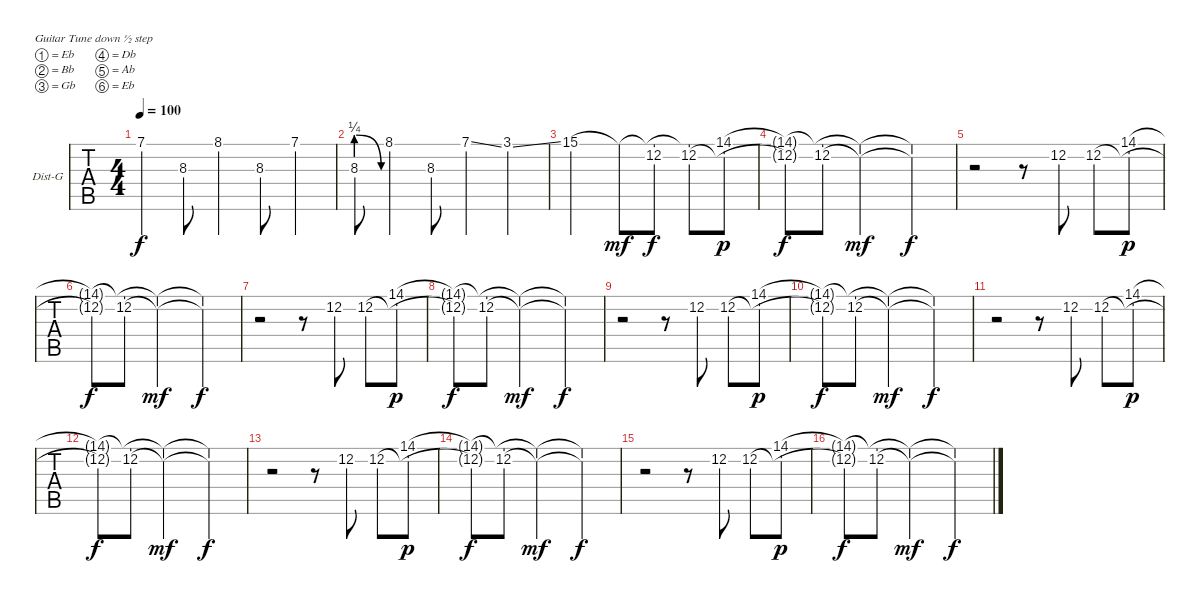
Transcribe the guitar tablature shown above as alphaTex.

\bracketExtendMode groupsimilarinstruments
\firstSystemTrackNameOrientation horizontal
\otherSystemsTrackNameOrientation horizontal
\track ("Distortion Guitar" "Dist-G") {instrument overdrivenguitar}
\staff {tabs}
\tuning (Eb4 Bb3 Gb3 Db3 Ab2 Eb2)
\ts (4 4)
\tempo 100
\clef g2
\ks c
7.1.4{dy f} 8.3.8 8.1.4 8.3.8 7.1.4 |
8.3{be (prebendrelease 0 1 60 0)}.8 8.1.4 8.3.8 7.1{ss}.4 3.1{ss}.4 |
15.1.2 15.1{t}.8{dy mf} (12.2 15.1{t}).8{dy f} (15.1{t} 12.2).8 (14.1 12.2{t}).8{dy p} |
(12.2{t} 14.1{t}).8{dy f} (14.1{t} 12.2).8 (14.1{t} 12.2{t}).2{dy mf} (14.1{t} 12.2{t}).4{dy f} |
r.2 r.8 12.2.8 12.2.8 (14.1 12.2{t}).8{dy p} |
(12.2{t} 14.1{t}).8{dy f} (14.1{t} 12.2).8 (14.1{t} 12.2{t}).2{dy mf} (14.1{t} 12.2{t}).4{dy f} |
r.2 r.8 12.2.8 12.2.8 (14.1 12.2{t}).8{dy p} |
(12.2{t} 14.1{t}).8{dy f} (14.1{t} 12.2).8 (14.1{t} 12.2{t}).2{dy mf} (14.1{t} 12.2{t}).4{dy f} |
r.2 r.8 12.2.8 12.2.8 (14.1 12.2{t}).8{dy p} |
(12.2{t} 14.1{t}).8{dy f} (14.1{t} 12.2).8 (14.1{t} 12.2{t}).2{dy mf} (14.1{t} 12.2{t}).4{dy f} |
r.2 r.8 12.2.8 12.2.8 (14.1 12.2{t}).8{dy p} |
(12.2{t} 14.1{t}).8{dy f} (14.1{t} 12.2).8 (14.1{t} 12.2{t}).2{dy mf} (14.1{t} 12.2{t}).4{dy f} |
r.2 r.8 12.2.8 12.2.8 (14.1 12.2{t}).8{dy p} |
(12.2{t} 14.1{t}).8{dy f} (14.1{t} 12.2).8 (14.1{t} 12.2{t}).2{dy mf} (14.1{t} 12.2{t}).4{dy f} |
r.2 r.8 12.2.8 12.2.8 (14.1 12.2{t}).8{dy p} |
(12.2{t} 14.1{t}).8{dy f} (14.1{t} 12.2).8 (14.1{t} 12.2{t}).2{dy mf} (14.1{t} 12.2{t}).4{dy f}
